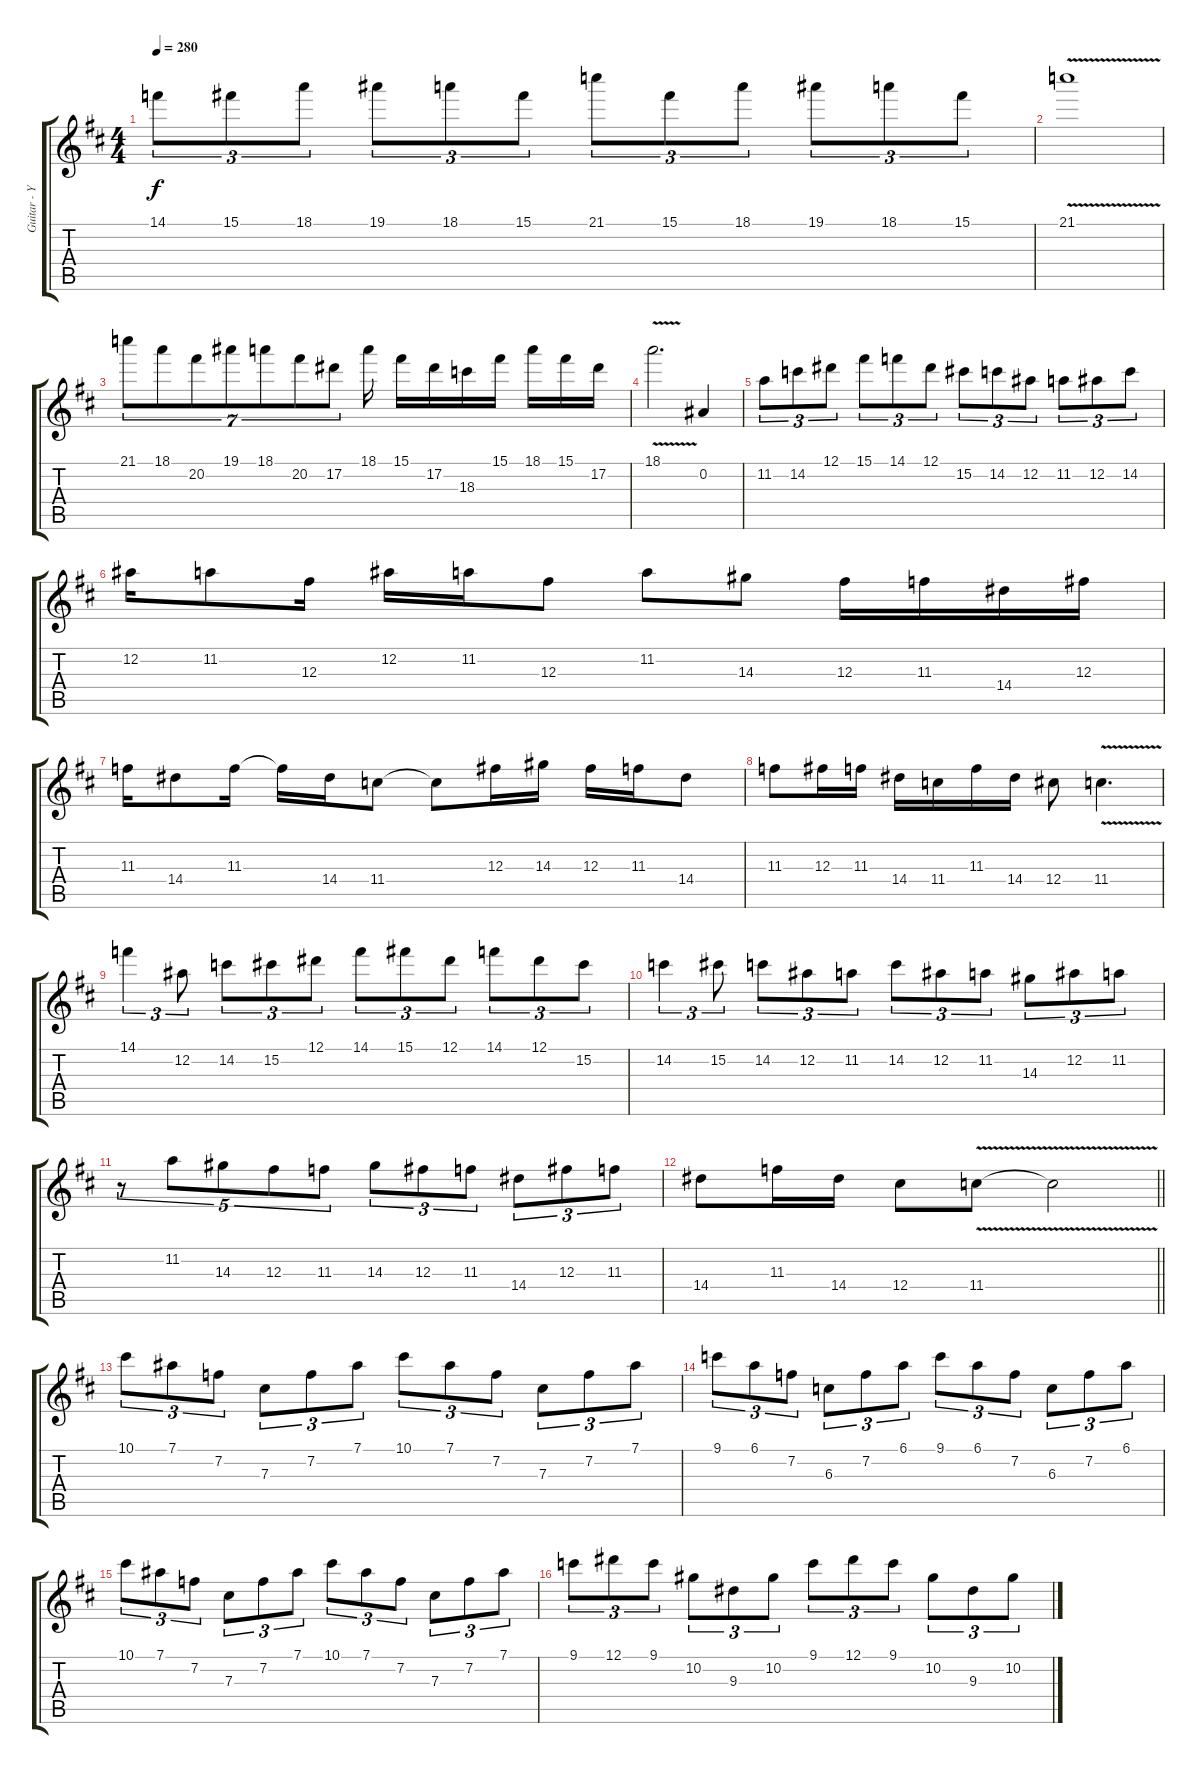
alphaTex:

\track ("Guitar - Yngwie J. Malmsteen" "Guitar - Y") {instrument overdrivenguitar}
\staff {score tabs}
\tuning (Eb4 Bb3 Gb3 Db3 Ab2 Eb2) {hide}
\ts (4 4)
\tempo 280
\clef g2
\ks bminor
14.1.8{tu (3 2) dy f} 15.1.8{tu (3 2)} 18.1.8{tu (3 2)} 19.1.8{tu (3 2)} 18.1.8{tu (3 2)} 15.1.8{tu (3 2)} 21.1.8{tu (3 2)} 15.1.8{tu (3 2)} 18.1.8{tu (3 2)} 19.1.8{tu (3 2)} 18.1.8{tu (3 2)} 15.1.8{tu (3 2)} |
21.1{v}.1 |
21.1.8{tu (7 4)} 18.1.8{tu (7 4)} 20.2.8{tu (7 4)} 19.1.8{tu (7 4)} 18.1.8{tu (7 4)} 20.2.8{tu (7 4)} 17.2.8{tu (7 4)} 18.1.16 15.1.16 17.2.16 18.3.16 15.1.16 18.1.16 15.1.16 17.2.16 |
18.1{v}.2{d} 0.2.4 |
11.2.8{tu (3 2)} 14.2.8{tu (3 2)} 12.1.8{tu (3 2)} 15.1.8{tu (3 2)} 14.1.8{tu (3 2)} 12.1.8{tu (3 2)} 15.2.8{tu (3 2)} 14.2.8{tu (3 2)} 12.2.8{tu (3 2)} 11.2.8{tu (3 2)} 12.2.8{tu (3 2)} 14.2.8{tu (3 2)} |
12.2.16 11.2.8 12.3.16 12.2.16 11.2.16 12.3.8 11.2.8 14.3.8 12.3.16 11.3.16 14.4.16 12.3.16 |
11.3.16 14.4.8 11.3.16 11.3{t}.16 14.4.16 11.4.8 11.4{t}.8 12.3.16 14.3.16 12.3.16 11.3.16 14.4.8 |
11.3.8 12.3.16 11.3.16 14.4.16 11.4.16 11.3.16 14.4.16 12.4.8 11.4{v}.4{d} |
14.1.4{tu (3 2)} 12.2.8{tu (3 2)} 14.2.8{tu (3 2)} 15.2.8{tu (3 2)} 12.1.8{tu (3 2)} 14.1.8{tu (3 2)} 15.1.8{tu (3 2)} 12.1.8{tu (3 2)} 14.1.8{tu (3 2)} 12.1.8{tu (3 2)} 15.2.8{tu (3 2)} |
14.2.4{tu (3 2)} 15.2.8{tu (3 2)} 14.2.8{tu (3 2)} 12.2.8{tu (3 2)} 11.2.8{tu (3 2)} 14.2.8{tu (3 2)} 12.2.8{tu (3 2)} 11.2.8{tu (3 2)} 14.3.8{tu (3 2)} 12.2.8{tu (3 2)} 11.2.8{tu (3 2)} |
r.8{tu (5 4)} 11.2.8{tu (5 4)} 14.3.8{tu (5 4)} 12.3.8{tu (5 4)} 11.3.8{tu (5 4)} 14.3.8{tu (3 2)} 12.3.8{tu (3 2)} 11.3.8{tu (3 2)} 14.4.8{tu (3 2)} 12.3.8{tu (3 2)} 11.3.8{tu (3 2)} |
\barLineRight lightlight
14.4.8 11.3.16 14.4.16 12.4.8 11.4{v}.8 11.4{t}.2 |
10.1.8{tu (3 2)} 7.1.8{tu (3 2)} 7.2.8{tu (3 2)} 7.3.8{tu (3 2)} 7.2.8{tu (3 2)} 7.1.8{tu (3 2)} 10.1.8{tu (3 2)} 7.1.8{tu (3 2)} 7.2.8{tu (3 2)} 7.3.8{tu (3 2)} 7.2.8{tu (3 2)} 7.1.8{tu (3 2)} |
9.1.8{tu (3 2)} 6.1.8{tu (3 2)} 7.2.8{tu (3 2)} 6.3.8{tu (3 2)} 7.2.8{tu (3 2)} 6.1.8{tu (3 2)} 9.1.8{tu (3 2)} 6.1.8{tu (3 2)} 7.2.8{tu (3 2)} 6.3.8{tu (3 2)} 7.2.8{tu (3 2)} 6.1.8{tu (3 2)} |
10.1.8{tu (3 2)} 7.1.8{tu (3 2)} 7.2.8{tu (3 2)} 7.3.8{tu (3 2)} 7.2.8{tu (3 2)} 7.1.8{tu (3 2)} 10.1.8{tu (3 2)} 7.1.8{tu (3 2)} 7.2.8{tu (3 2)} 7.3.8{tu (3 2)} 7.2.8{tu (3 2)} 7.1.8{tu (3 2)} |
9.1.8{tu (3 2)} 12.1.8{tu (3 2)} 9.1.8{tu (3 2)} 10.2.8{tu (3 2)} 9.3.8{tu (3 2)} 10.2.8{tu (3 2)} 9.1.8{tu (3 2)} 12.1.8{tu (3 2)} 9.1.8{tu (3 2)} 10.2.8{tu (3 2)} 9.3.8{tu (3 2)} 10.2.8{tu (3 2)}
